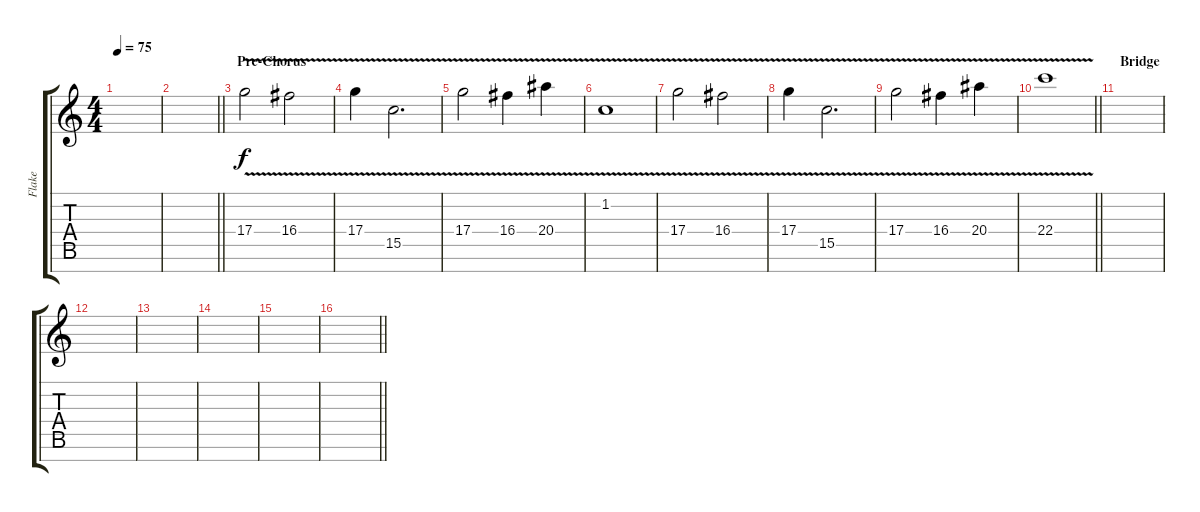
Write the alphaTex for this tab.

\track ("Flake" "Flake") {instrument distortionguitar}
\staff {score tabs}
\tuning (E4 B3 G3 D3 A2 E2 B1) {hide}
\ts (4 4)
\tempo 75
\clef g2
\ks c
|
\barLineRight lightlight
|
\section ("" "Pre-Chorus")
17.4{v}.2 16.4{v}.2 |
17.4{v}.4 15.5{v}.2{d} |
17.4{v}.2 16.4{v}.4 20.4{v}.4 |
1.2{v}.1 |
17.4{v}.2 16.4{v}.2 |
17.4{v}.4 15.5{v}.2{d} |
17.4{v}.2 16.4{v}.4 20.4{v}.4 |
\barLineRight lightlight
22.4{v}.1 |
\section ("" "Bridge")
|
|
|
|
|
\barLineRight lightlight
